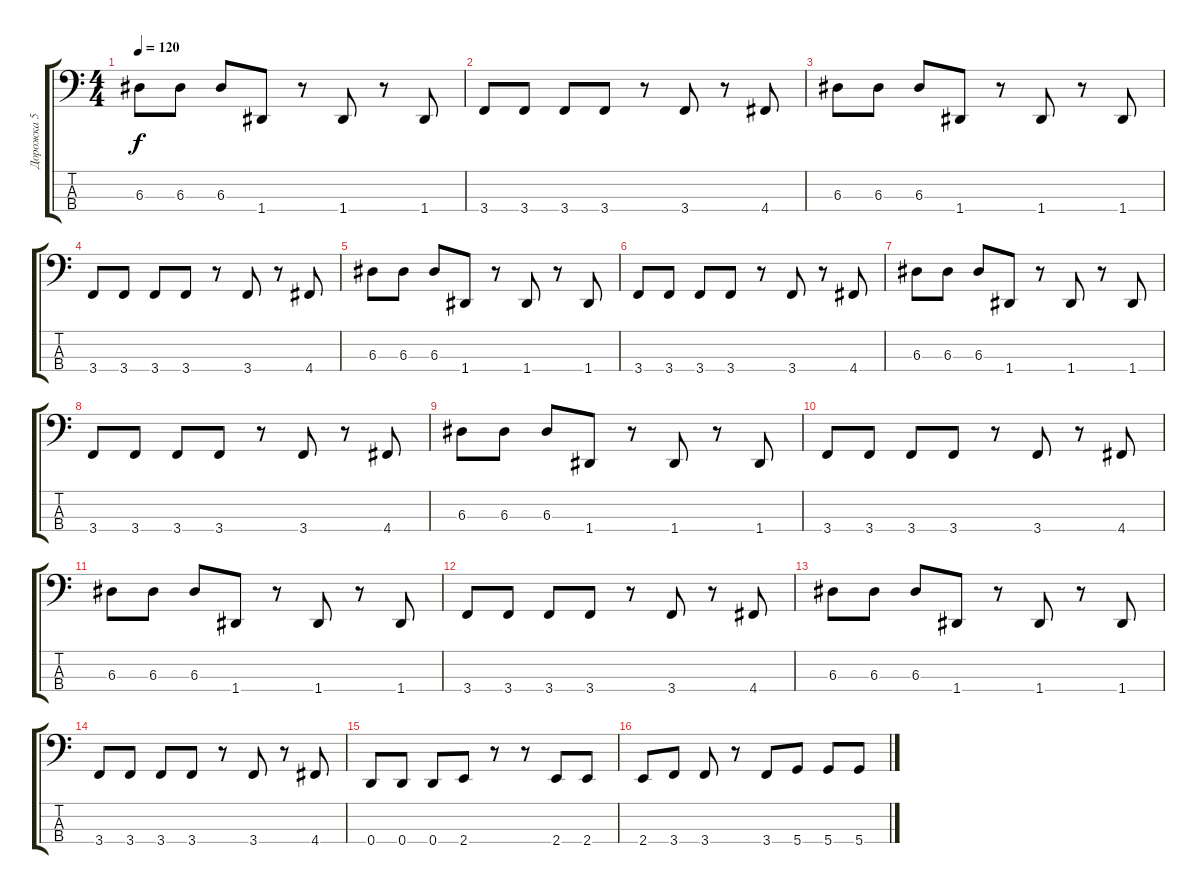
\track ("Дорожка 5" "Дорожка 5") {instrument electricbasspick}
\staff {score tabs}
\tuning (G2 D2 A1 D1) {hide}
\ts (4 4)
\tempo 120
\clef f4
\ks c
6.3.8{dy f} 6.3.8 6.3.8 1.4.8 r.8 1.4.8 r.8 1.4.8 |
3.4.8 3.4.8 3.4.8 3.4.8 r.8 3.4.8 r.8 4.4.8 |
6.3.8 6.3.8 6.3.8 1.4.8 r.8 1.4.8 r.8 1.4.8 |
3.4.8 3.4.8 3.4.8 3.4.8 r.8 3.4.8 r.8 4.4.8 |
6.3.8 6.3.8 6.3.8 1.4.8 r.8 1.4.8 r.8 1.4.8 |
3.4.8 3.4.8 3.4.8 3.4.8 r.8 3.4.8 r.8 4.4.8 |
6.3.8 6.3.8 6.3.8 1.4.8 r.8 1.4.8 r.8 1.4.8 |
3.4.8 3.4.8 3.4.8 3.4.8 r.8 3.4.8 r.8 4.4.8 |
6.3.8 6.3.8 6.3.8 1.4.8 r.8 1.4.8 r.8 1.4.8 |
3.4.8 3.4.8 3.4.8 3.4.8 r.8 3.4.8 r.8 4.4.8 |
6.3.8 6.3.8 6.3.8 1.4.8 r.8 1.4.8 r.8 1.4.8 |
3.4.8 3.4.8 3.4.8 3.4.8 r.8 3.4.8 r.8 4.4.8 |
6.3.8 6.3.8 6.3.8 1.4.8 r.8 1.4.8 r.8 1.4.8 |
3.4.8 3.4.8 3.4.8 3.4.8 r.8 3.4.8 r.8 4.4.8 |
0.4.8 0.4.8 0.4.8 2.4.8 r.8 r.8 2.4.8 2.4.8 |
2.4.8 3.4.8 3.4.8 r.8 3.4.8 5.4.8 5.4.8 5.4.8
